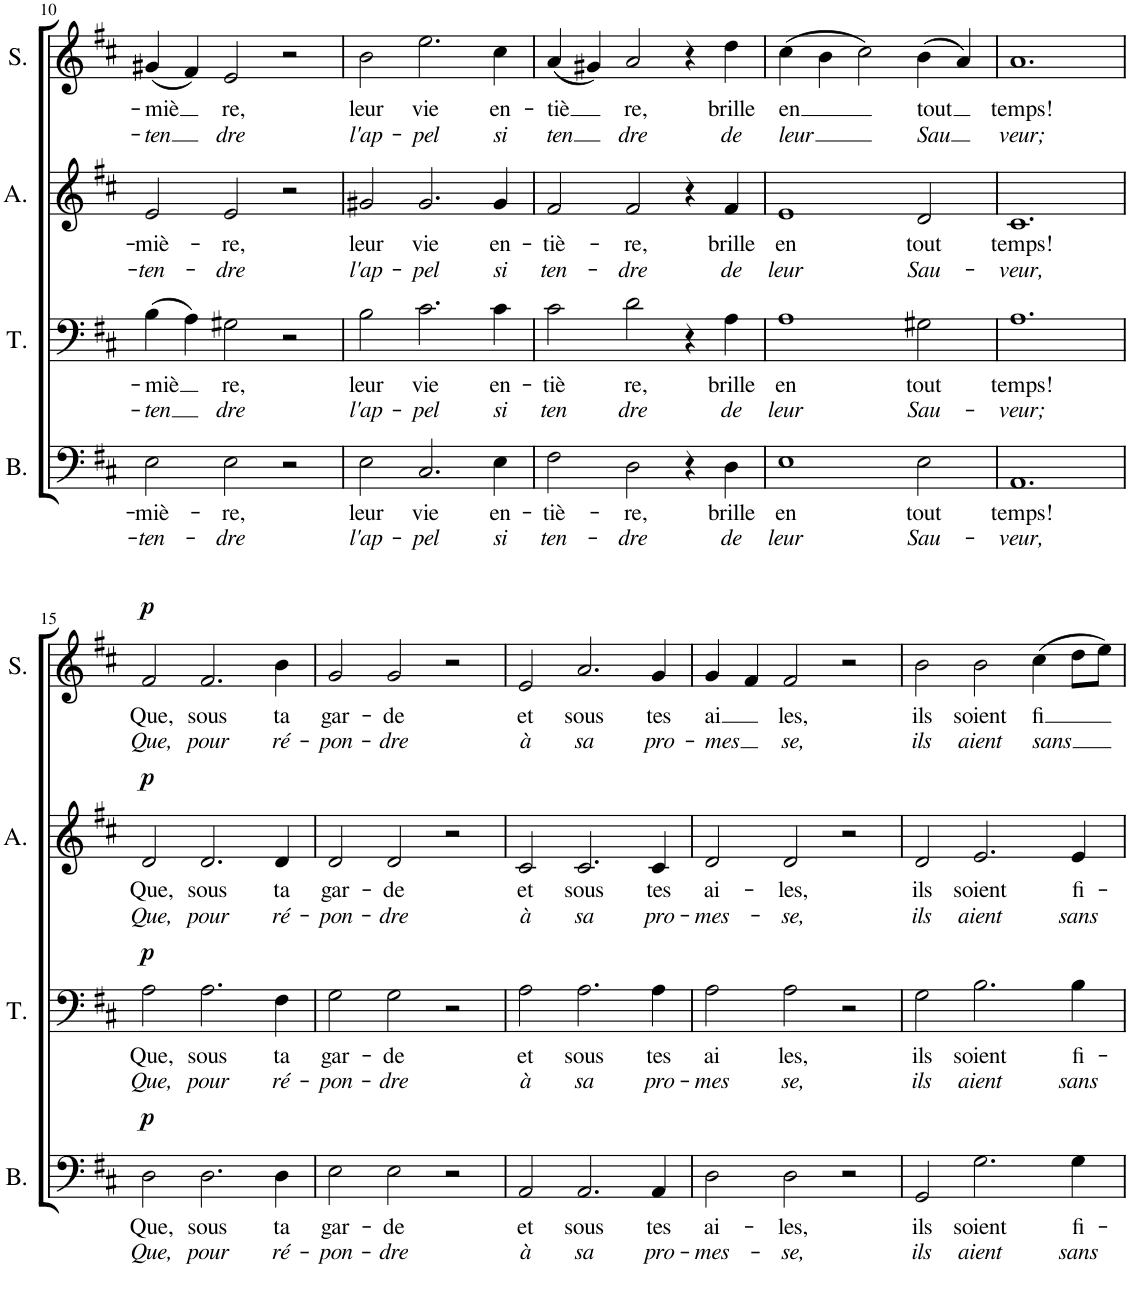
**kern	**text	**text	**dynam	**kern	**text	**text	**dynam	**kern	**text	**text	**dynam	**kern	**text	**text	**dynam
*part4	*part4	*part4	*part4	*part3	*part3	*part3	*part3	*part2	*part2	*part2	*part2	*part1	*part1	*part1	*part1
*staff4	*staff4	*staff4	*staff4	*staff3	*staff3	*staff3	*staff3	*staff2	*staff2	*staff2	*staff2	*staff1	*staff1	*staff1	*staff1
*I"Basse	*	*	*	*I"Ténor	*	*	*	*I"Alto	*	*	*	*I"Soprane	*	*	*
*I'B.	*	*	*	*I'T.	*	*	*	*I'A.	*	*	*	*I'S.	*	*	*
!!LO:PB:g=z
*clefF4	*	*	*	*clefF4	*	*	*	*clefG2	*	*	*	*clefG2	*	*	*
*k[f#c#]	*	*	*	*k[f#c#]	*	*	*	*k[f#c#]	*	*	*	*k[f#c#]	*	*	*
*M3/2	*	*	*	*M3/2	*	*	*	*M3/2	*	*	*	*M3/2	*	*	*
=10	=10	=10	=10	=10	=10	=10	=10	=10	=10	=10	=10	=10	=10	=10	=10
!	!LO:LY:b	!LO:LY:b	!	!	!LO:LY:b	!LO:LY:b	!	!	!LO:LY:b	!LO:LY:b	!	!	!LO:LY:b	!LO:LY:b	!
2E\	-miè-	-ten-	.	(4B\	-miè	-ten	.	2e/	-miè-	-ten-	.	(4g#X/	-miè	-ten	.
.	.	.	.	4A\)	.	.	.	.	.	.	.	4f#/)	.	.	.
!	!LO:LY:b	!LO:LY:b	!	!	!LO:LY:b	!LO:LY:b	!	!	!LO:LY:b	!LO:LY:b	!	!	!LO:LY:b	!LO:LY:b	!
2E\	-re,	-dre	.	2G#X\	re,	dre	.	2e/	-re,	-dre	.	2e/	re,	dre	.
2r	.	.	.	2r	.	.	.	2r	.	.	.	2r	.	.	.
=11	=11	=11	=11	=11	=11	=11	=11	=11	=11	=11	=11	=11	=11	=11	=11
!	!LO:LY:b	!LO:LY:b	!	!	!LO:LY:b	!LO:LY:b	!	!	!LO:LY:b	!LO:LY:b	!	!	!LO:LY:b	!LO:LY:b	!
2E\	leur	l'ap-	.	2B\	leur	l'ap-	.	2g#X/	leur	l'ap-	.	2b\	leur	l'ap-	.
!	!LO:LY:b	!LO:LY:b	!	!	!LO:LY:b	!LO:LY:b	!	!	!LO:LY:b	!LO:LY:b	!	!	!LO:LY:b	!LO:LY:b	!
2.C#/	vie	-pel	.	2.c#\	vie	-pel	.	2.g#/	vie	-pel	.	2.ee\	vie	-pel	.
!	!LO:LY:b	!LO:LY:b	!	!	!LO:LY:b	!LO:LY:b	!	!	!LO:LY:b	!LO:LY:b	!	!	!LO:LY:b	!LO:LY:b	!
4E\	en-	si	.	4c#\	en-	si	.	4g#/	en-	si	.	4cc#\	en-	si	.
=12	=12	=12	=12	=12	=12	=12	=12	=12	=12	=12	=12	=12	=12	=12	=12
!	!LO:LY:b	!LO:LY:b	!	!	!LO:LY:b	!LO:LY:b	!	!	!LO:LY:b	!LO:LY:b	!	!	!LO:LY:b	!LO:LY:b	!
2F#\	-tiè-	ten-	.	2c#\	-tiè	ten	.	2f#/	-tiè-	ten-	.	(4a/	-tiè	ten	.
.	.	.	.	.	.	.	.	.	.	.	.	4g#X/)	.	.	.
!	!LO:LY:b	!LO:LY:b	!	!	!LO:LY:b	!LO:LY:b	!	!	!LO:LY:b	!LO:LY:b	!	!	!LO:LY:b	!LO:LY:b	!
2D\	-re,	-dre	.	2d\	re,	dre	.	2f#/	-re,	-dre	.	2a/	re,	dre	.
4r	.	.	.	4r	.	.	.	4r	.	.	.	4r	.	.	.
!	!LO:LY:b	!LO:LY:b	!	!	!LO:LY:b	!LO:LY:b	!	!	!LO:LY:b	!LO:LY:b	!	!	!LO:LY:b	!LO:LY:b	!
4D\	brille	de	.	4A\	brille	de	.	4f#/	brille	de	.	4dd\	brille	de	.
=13	=13	=13	=13	=13	=13	=13	=13	=13	=13	=13	=13	=13	=13	=13	=13
!	!LO:LY:b	!LO:LY:b	!	!	!LO:LY:b	!LO:LY:b	!	!	!LO:LY:b	!LO:LY:b	!	!	!LO:LY:b	!LO:LY:b	!
1E	en	leur	.	1A	en	leur	.	1e	en	leur	.	(4cc#\	en	leur	.
.	.	.	.	.	.	.	.	.	.	.	.	4b\	.	.	.
.	.	.	.	.	.	.	.	.	.	.	.	2cc#\)	.	.	.
!	!LO:LY:b	!LO:LY:b	!	!	!LO:LY:b	!LO:LY:b	!	!	!LO:LY:b	!LO:LY:b	!	!	!LO:LY:b	!LO:LY:b	!
2E\	tout	Sau-	.	2G#X\	tout	Sau-	.	2d/	tout	Sau-	.	(4b\	tout	Sau	.
.	.	.	.	.	.	.	.	.	.	.	.	4a/)	.	.	.
=14	=14	=14	=14	=14	=14	=14	=14	=14	=14	=14	=14	=14	=14	=14	=14
!	!LO:LY:b	!LO:LY:b	!	!	!LO:LY:b	!LO:LY:b	!	!	!LO:LY:b	!LO:LY:b	!	!	!LO:LY:b	!LO:LY:b	!
1.AA	temps!	-veur,	.	1.A	temps!	-veur;	.	1.c#	temps!	-veur,	.	1.a	temps!	veur;	.
!!LO:LB:g=z
=15	=15	=15	=15	=15	=15	=15	=15	=15	=15	=15	=15	=15	=15	=15	=15
!	!LO:LY:b	!LO:LY:b	!LO:DY:a	!	!LO:LY:b	!LO:LY:b	!LO:DY:a	!	!LO:LY:b	!LO:LY:b	!LO:DY:a	!	!LO:LY:b	!LO:LY:b	!LO:DY:a
2D\	Que,	Que,	p	2A\	Que,	Que,	p	2d/	Que,	Que,	p	2f#/	Que,	Que,	p
!	!LO:LY:b	!LO:LY:b	!	!	!LO:LY:b	!LO:LY:b	!	!	!LO:LY:b	!LO:LY:b	!	!	!LO:LY:b	!LO:LY:b	!
2.D\	sous	pour	.	2.A\	sous	pour	.	2.d/	sous	pour	.	2.f#/	sous	pour	.
!	!LO:LY:b	!LO:LY:b	!	!	!LO:LY:b	!LO:LY:b	!	!	!LO:LY:b	!LO:LY:b	!	!	!LO:LY:b	!LO:LY:b	!
4D\	ta	ré-	.	4F#\	ta	ré-	.	4d/	ta	ré-	.	4b\	ta	ré-	.
=16	=16	=16	=16	=16	=16	=16	=16	=16	=16	=16	=16	=16	=16	=16	=16
!	!LO:LY:b	!LO:LY:b	!	!	!LO:LY:b	!LO:LY:b	!	!	!LO:LY:b	!LO:LY:b	!	!	!LO:LY:b	!LO:LY:b	!
2E\	gar-	-pon-	.	2G\	gar-	-pon-	.	2d/	gar-	-pon-	.	2g/	gar-	-pon-	.
!	!LO:LY:b	!LO:LY:b	!	!	!LO:LY:b	!LO:LY:b	!	!	!LO:LY:b	!LO:LY:b	!	!	!LO:LY:b	!LO:LY:b	!
2E\	-de	-dre	.	2G\	-de	-dre	.	2d/	-de	-dre	.	2g/	-de	-dre	.
2r	.	.	.	2r	.	.	.	2r	.	.	.	2r	.	.	.
=17	=17	=17	=17	=17	=17	=17	=17	=17	=17	=17	=17	=17	=17	=17	=17
!	!LO:LY:b	!LO:LY:b	!	!	!LO:LY:b	!LO:LY:b	!	!	!LO:LY:b	!LO:LY:b	!	!	!LO:LY:b	!LO:LY:b	!
2AA/	et	à	.	2A\	et	à	.	2c#/	et	à	.	2e/	et	à	.
!	!LO:LY:b	!LO:LY:b	!	!	!LO:LY:b	!LO:LY:b	!	!	!LO:LY:b	!LO:LY:b	!	!	!LO:LY:b	!LO:LY:b	!
2.AA/	sous	sa	.	2.A\	sous	sa	.	2.c#/	sous	sa	.	2.a/	sous	sa	.
!	!LO:LY:b	!LO:LY:b	!	!	!LO:LY:b	!LO:LY:b	!	!	!LO:LY:b	!LO:LY:b	!	!	!LO:LY:b	!LO:LY:b	!
4AA/	tes	pro-	.	4A\	tes	pro-	.	4c#/	tes	pro-	.	4g/	tes	pro-	.
=18	=18	=18	=18	=18	=18	=18	=18	=18	=18	=18	=18	=18	=18	=18	=18
!	!LO:LY:b	!LO:LY:b	!	!	!LO:LY:b	!LO:LY:b	!	!	!LO:LY:b	!LO:LY:b	!	!	!LO:LY:b	!LO:LY:b	!
2D\	ai-	-mes-	.	2A\	ai	-mes	.	2d/	ai-	-mes-	.	4g/	ai	-mes	.
.	.	.	.	.	.	.	.	.	.	.	.	4f#/	.	.	.
!	!LO:LY:b	!LO:LY:b	!	!	!LO:LY:b	!LO:LY:b	!	!	!LO:LY:b	!LO:LY:b	!	!	!LO:LY:b	!LO:LY:b	!
2D\	-les,	-se,	.	2A\	les,	se,	.	2d/	-les,	-se,	.	2f#/	les,	se,	.
2r	.	.	.	2r	.	.	.	2r	.	.	.	2r	.	.	.
=19	=19	=19	=19	=19	=19	=19	=19	=19	=19	=19	=19	=19	=19	=19	=19
!	!LO:LY:b	!LO:LY:b	!	!	!LO:LY:b	!LO:LY:b	!	!	!LO:LY:b	!LO:LY:b	!	!	!LO:LY:b	!LO:LY:b	!
2GG/	ils	ils	.	2G\	ils	ils	.	2d/	ils	ils	.	2b\	ils	ils	.
!	!LO:LY:b	!LO:LY:b	!	!	!LO:LY:b	!LO:LY:b	!	!	!LO:LY:b	!LO:LY:b	!	!	!LO:LY:b	!LO:LY:b	!
2.G\	soient	aient	.	2.B\	soient	aient	.	2.e/	soient	aient	.	2b\	soient	aient	.
!	!	!	!	!	!	!	!	!	!	!	!	!	!LO:LY:b	!LO:LY:b	!
.	.	.	.	.	.	.	.	.	.	.	.	(4cc#\	fi	sans	.
!	!LO:LY:b	!LO:LY:b	!	!	!LO:LY:b	!LO:LY:b	!	!	!LO:LY:b	!LO:LY:b	!	!	!	!	!
4G\	fi-	sans	.	4B\	fi-	sans	.	4e/	fi-	sans	.	8dd\L	.	.	.
.	.	.	.	.	.	.	.	.	.	.	.	8ee\J)	.	.	.
=	=	=	=	=	=	=	=	=	=	=	=	=	=	=	=
*-	*-	*-	*-	*-	*-	*-	*-	*-	*-	*-	*-	*-	*-	*-	*-
